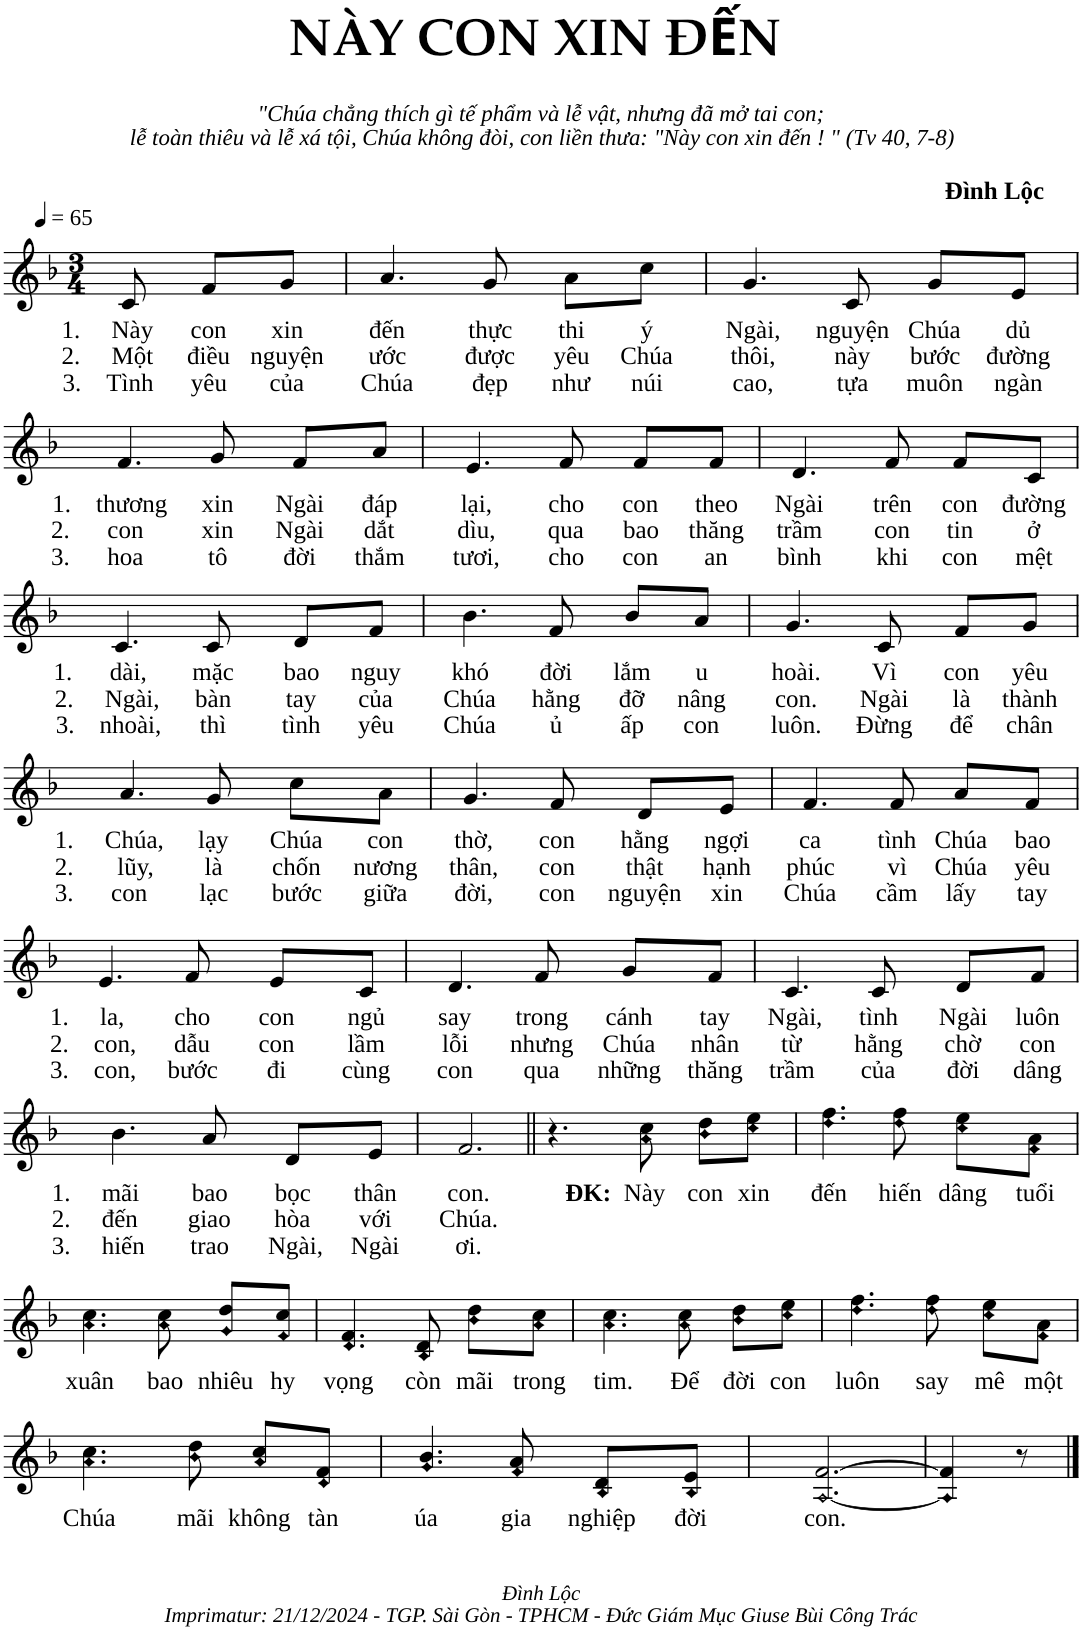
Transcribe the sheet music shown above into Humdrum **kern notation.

**kern	**text	**text	**text
*part1	*part1	*part1	*part1
*staff1	*staff1	*staff1	*staff1
*I"Piano	*	*	*
*I'Pno.	*	*	*
*clefG2	*	*	*
*k[b-]	*	*	*
*M3/4	*	*	*
*MM65	*	*	*
=1	=1	=1	=1
!	!LO:LY:b	!LO:LY:b	!LO:LY:b
8c/	1. Này	2. Một	3. Tình
!	!LO:LY:b	!LO:LY:b	!LO:LY:b
8f/L	con	điều	yêu
!	!LO:LY:b	!LO:LY:b	!LO:LY:b
8g/J	xin	nguyện	của
=2	=2	=2	=2
!	!LO:LY:b	!LO:LY:b	!LO:LY:b
4.a/	đến	ước	Chúa
!	!LO:LY:b	!LO:LY:b	!LO:LY:b
8g/	thực	được	đẹp
!	!LO:LY:b	!LO:LY:b	!LO:LY:b
8a\L	thi	yêu	như
!	!LO:LY:b	!LO:LY:b	!LO:LY:b
8cc\J	ý	Chúa	núi
=3	=3	=3	=3
!	!LO:LY:b	!LO:LY:b	!LO:LY:b
4.g/	Ngài,	thôi,	cao,
!	!LO:LY:b	!LO:LY:b	!LO:LY:b
8c/	nguyện	này	tựa
!	!LO:LY:b	!LO:LY:b	!LO:LY:b
8g/L	Chúa	bước	muôn
!	!LO:LY:b	!LO:LY:b	!LO:LY:b
8e/J	dủ	đường	ngàn
!!LO:LB:g=z
=4	=4	=4	=4
!	!LO:LY:b	!LO:LY:b	!LO:LY:b
4.f/	1. thương	2. con	3. hoa
!	!LO:LY:b	!LO:LY:b	!LO:LY:b
8g/	xin	xin	tô
!	!LO:LY:b	!LO:LY:b	!LO:LY:b
8f/L	Ngài	Ngài	đời
!	!LO:LY:b	!LO:LY:b	!LO:LY:b
8a/J	đáp	dắt	thắm
=5	=5	=5	=5
!	!LO:LY:b	!LO:LY:b	!LO:LY:b
4.e/	lại,	dìu,	tươi,
!	!LO:LY:b	!LO:LY:b	!LO:LY:b
8f/	cho	qua	cho
!	!LO:LY:b	!LO:LY:b	!LO:LY:b
8f/L	con	bao	con
!	!LO:LY:b	!LO:LY:b	!LO:LY:b
8f/J	theo	thăng	an
=6	=6	=6	=6
!	!LO:LY:b	!LO:LY:b	!LO:LY:b
4.d/	Ngài	trầm	bình
!	!LO:LY:b	!LO:LY:b	!LO:LY:b
8f/	trên	con	khi
!	!LO:LY:b	!LO:LY:b	!LO:LY:b
8f/L	con	tin	con
!	!LO:LY:b	!LO:LY:b	!LO:LY:b
8c/J	đường	ở	mệt
!!LO:LB:g=z
=7	=7	=7	=7
!	!LO:LY:b	!LO:LY:b	!LO:LY:b
4.c/	1. dài,	2. Ngài,	3. nhoài,
!	!LO:LY:b	!LO:LY:b	!LO:LY:b
8c/	mặc	bàn	thì
!	!LO:LY:b	!LO:LY:b	!LO:LY:b
8d/L	bao	tay	tình
!	!LO:LY:b	!LO:LY:b	!LO:LY:b
8f/J	nguy	của	yêu
=8	=8	=8	=8
!	!LO:LY:b	!LO:LY:b	!LO:LY:b
4.b-\	khó	Chúa	Chúa
!	!LO:LY:b	!LO:LY:b	!LO:LY:b
8f/	đời	hằng	ủ
!	!LO:LY:b	!LO:LY:b	!LO:LY:b
8b-/L	lắm	đỡ	ấp
!	!LO:LY:b	!LO:LY:b	!LO:LY:b
8a/J	u	nâng	con
=9	=9	=9	=9
!	!LO:LY:b	!LO:LY:b	!LO:LY:b
4.g/	hoài.	con.	luôn.
!	!LO:LY:b	!LO:LY:b	!LO:LY:b
8c/	Vì	Ngài	Đừng
!	!LO:LY:b	!LO:LY:b	!LO:LY:b
8f/L	con	là	để
!	!LO:LY:b	!LO:LY:b	!LO:LY:b
8g/J	yêu	thành	chân
!!LO:LB:g=z
=10	=10	=10	=10
!	!LO:LY:b	!LO:LY:b	!LO:LY:b
4.a/	1. Chúa,	2. lũy,	3. con
!	!LO:LY:b	!LO:LY:b	!LO:LY:b
8g/	lạy	là	lạc
!	!LO:LY:b	!LO:LY:b	!LO:LY:b
8cc\L	Chúa	chốn	bước
!	!LO:LY:b	!LO:LY:b	!LO:LY:b
8a\J	con	nương	giữa
=11	=11	=11	=11
!	!LO:LY:b	!LO:LY:b	!LO:LY:b
4.g/	thờ,	thân,	đời,
!	!LO:LY:b	!LO:LY:b	!LO:LY:b
8f/	con	con	con
!	!LO:LY:b	!LO:LY:b	!LO:LY:b
8d/L	hằng	thật	nguyện
!	!LO:LY:b	!LO:LY:b	!LO:LY:b
8e/J	ngợi	hạnh	xin
=12	=12	=12	=12
!	!LO:LY:b	!LO:LY:b	!LO:LY:b
4.f/	ca	phúc	Chúa
!	!LO:LY:b	!LO:LY:b	!LO:LY:b
8f/	tình	vì	cầm
!	!LO:LY:b	!LO:LY:b	!LO:LY:b
8a/L	Chúa	Chúa	lấy
!	!LO:LY:b	!LO:LY:b	!LO:LY:b
8f/J	bao	yêu	tay
!!LO:LB:g=z
=13	=13	=13	=13
!	!LO:LY:b	!LO:LY:b	!LO:LY:b
4.e/	1. la,	2. con,	3. con,
!	!LO:LY:b	!LO:LY:b	!LO:LY:b
8f/	cho	dẫu	bước
!	!LO:LY:b	!LO:LY:b	!LO:LY:b
8e/L	con	con	đi
!	!LO:LY:b	!LO:LY:b	!LO:LY:b
8c/J	ngủ	lầm	cùng
=14	=14	=14	=14
!	!LO:LY:b	!LO:LY:b	!LO:LY:b
4.d/	say	lỗi	con
!	!LO:LY:b	!LO:LY:b	!LO:LY:b
8f/	trong	nhưng	qua
!	!LO:LY:b	!LO:LY:b	!LO:LY:b
8g/L	cánh	Chúa	những
!	!LO:LY:b	!LO:LY:b	!LO:LY:b
8f/J	tay	nhân	thăng
=15	=15	=15	=15
!	!LO:LY:b	!LO:LY:b	!LO:LY:b
4.c/	Ngài,	từ	trầm
!	!LO:LY:b	!LO:LY:b	!LO:LY:b
8c/	tình	hằng	của
!	!LO:LY:b	!LO:LY:b	!LO:LY:b
8d/L	Ngài	chờ	đời
!	!LO:LY:b	!LO:LY:b	!LO:LY:b
8f/J	luôn	con	dâng
!!LO:LB:g=z
=16	=16	=16	=16
!	!LO:LY:b	!LO:LY:b	!LO:LY:b
4.b-\	1. mãi	2. đến	3. hiến
!	!LO:LY:b	!LO:LY:b	!LO:LY:b
8a/	bao	giao	trao
!	!LO:LY:b	!LO:LY:b	!LO:LY:b
8d/L	bọc	hòa	Ngài,
!	!LO:LY:b	!LO:LY:b	!LO:LY:b
8e/J	thân	với	Ngài
=17	=17	=17	=17
!	!LO:LY:b	!LO:LY:b	!LO:LY:b
2.f/	con.	Chúa.	ơi.
=18||	=18||	=18||	=18||
4.r	.	.	.
!	!LO:LY:b	!	!
8a\ 8cc\	ĐK: Này	.	.
!	!LO:LY:b	!	!
8b-\ 8dd\L	con	.	.
!	!LO:LY:b	!	!
8cc\ 8ee\J	xin	.	.
=19	=19	=19	=19
!	!LO:LY:b	!	!
4.dd\ 4.ff\	đến	.	.
!	!LO:LY:b	!	!
8dd\ 8ff\	hiến	.	.
!	!LO:LY:b	!	!
8cc\ 8ee\L	dâng	.	.
!	!LO:LY:b	!	!
8f\ 8a\J	tuổi	.	.
!!LO:LB:g=z
=20	=20	=20	=20
!	!LO:LY:b	!	!
4.a\ 4.cc\	xuân	.	.
!	!LO:LY:b	!	!
8a\ 8cc\	bao	.	.
!	!LO:LY:b	!	!
8g/ 8dd/L	nhiêu	.	.
!	!LO:LY:b	!	!
8f/ 8cc/J	hy	.	.
=21	=21	=21	=21
!	!LO:LY:b	!	!
4.d/ 4.f/	vọng	.	.
!	!LO:LY:b	!	!
8B-/ 8d/	còn	.	.
!	!LO:LY:b	!	!
8b-\ 8dd\L	mãi	.	.
!	!LO:LY:b	!	!
8a\ 8cc\J	trong	.	.
=22	=22	=22	=22
!	!LO:LY:b	!	!
4.a\ 4.cc\	tim.	.	.
!	!LO:LY:b	!	!
8a\ 8cc\	Để	.	.
!	!LO:LY:b	!	!
8b-\ 8dd\L	đời	.	.
!	!LO:LY:b	!	!
8cc\ 8ee\J	con	.	.
=23	=23	=23	=23
!	!LO:LY:b	!	!
4.dd\ 4.ff\	luôn	.	.
!	!LO:LY:b	!	!
8dd\ 8ff\	say	.	.
!	!LO:LY:b	!	!
8cc\ 8ee\L	mê	.	.
!	!LO:LY:b	!	!
8f\ 8a\J	một	.	.
!!LO:LB:g=z
=24	=24	=24	=24
!	!LO:LY:b	!	!
4.a\ 4.cc\	Chúa	.	.
!	!LO:LY:b	!	!
8b-\ 8dd\	mãi	.	.
!	!LO:LY:b	!	!
8a/ 8cc/L	không	.	.
!	!LO:LY:b	!	!
8d/ 8f/J	tàn	.	.
=25	=25	=25	=25
!	!LO:LY:b	!	!
4.g/ 4.b-/	úa	.	.
!	!LO:LY:b	!	!
8f/ 8a/	gia	.	.
!	!LO:LY:b	!	!
8B-/ 8d/L	nghiệp	.	.
!	!LO:LY:b	!	!
8B-/ 8e/J	đời	.	.
=26	=26	=26	=26
!	!LO:LY:b	!	!
[2.A/ [2.f/	con.	.	.
=27	=27	=27	=27
4A/] 4f/]	.	.	.
8r	.	.	.
==	==	==	==
*-	*-	*-	*-
